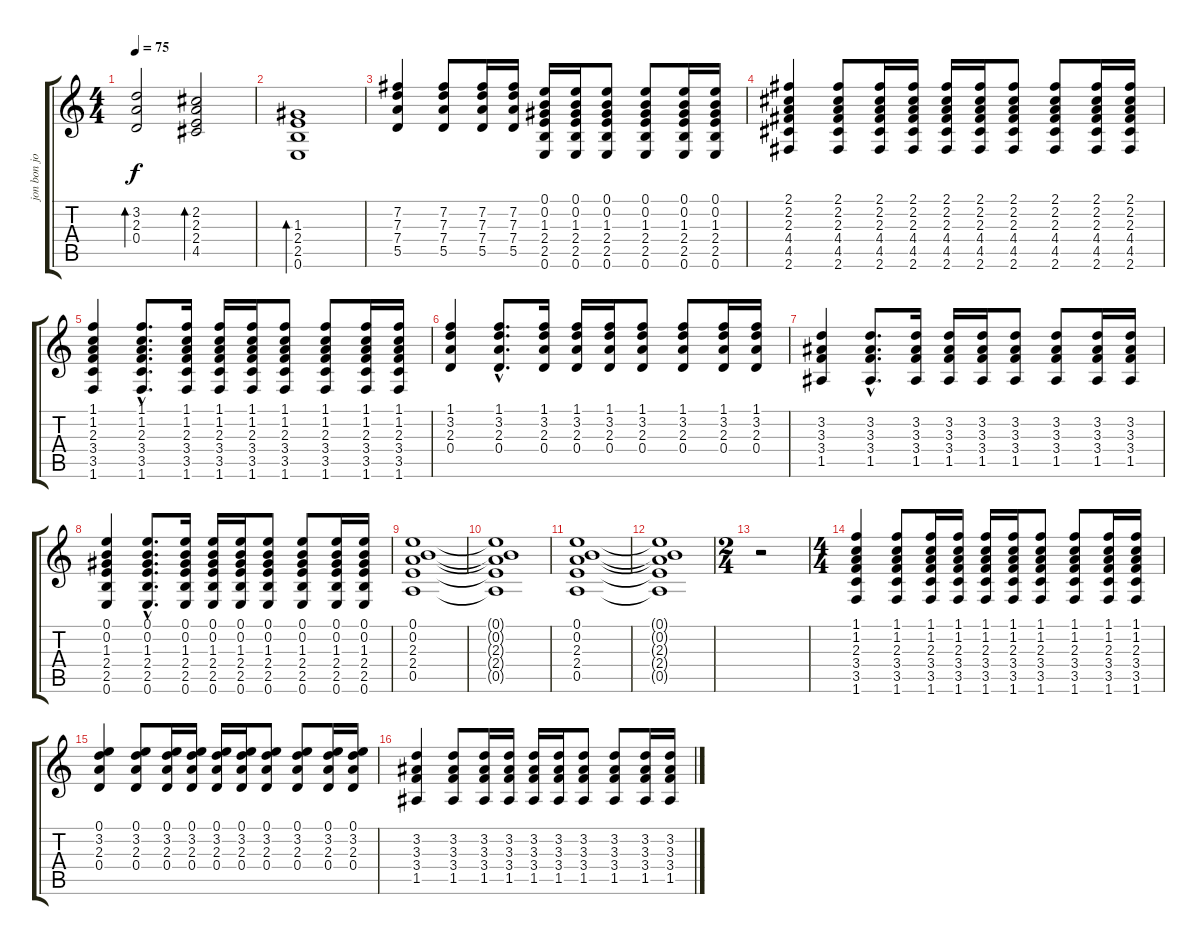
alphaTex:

\track ("jon bon jovi" "jon bon jo") {instrument acousticguitarsteel}
\staff {score tabs}
\tuning (E4 B3 G3 D3 A2 E2) {hide}
\ts (4 4)
\tempo 75
\clef g2
\ks c
(3.2 2.3 0.4).2{bd 60 dy f} (2.2 2.3 2.4 4.5).2{bd 60} |
(1.3 2.4 2.5 0.6).1{bd 60} |
(7.2 7.3 7.4 5.5).4 (7.2 7.3 7.4 5.5).8 (7.2 7.3 7.4 5.5).16 (7.2 7.3 7.4 5.5).16 (0.1 0.2 1.3 2.4 2.5 0.6).16 (0.1 0.2 1.3 2.4 2.5 0.6).16 (0.1 0.2 1.3 2.4 2.5 0.6).8 (0.1 0.2 1.3 2.4 2.5 0.6).8 (0.1 0.2 1.3 2.4 2.5 0.6).16 (0.1 0.2 1.3 2.4 2.5 0.6).16 |
(2.1 2.2 2.3 4.4 4.5 2.6).4 (2.1 2.2 2.3 4.4 4.5 2.6).8 (2.1 2.2 2.3 4.4 4.5 2.6).16 (2.1 2.2 2.3 4.4 4.5 2.6).16 (2.1 2.2 2.3 4.4 4.5 2.6).16 (2.1 2.2 2.3 4.4 4.5 2.6).16 (2.1 2.2 2.3 4.4 4.5 2.6).8 (2.1 2.2 2.3 4.4 4.5 2.6).8 (2.1 2.2 2.3 4.4 4.5 2.6).16 (2.1 2.2 2.3 4.4 4.5 2.6).16 |
(1.1 1.2 2.3 3.4 3.5 1.6).4 (1.1{hac} 1.2{hac} 2.3{hac} 3.4{hac} 3.5{hac} 1.6{hac}).8{d} (1.1 1.2 2.3 3.4 3.5 1.6).16 (1.1 1.2 2.3 3.4 3.5 1.6).16 (1.1 1.2 2.3 3.4 3.5 1.6).16 (1.1 1.2 2.3 3.4 3.5 1.6).8 (1.1 1.2 2.3 3.4 3.5 1.6).8 (1.1 1.2 2.3 3.4 3.5 1.6).16 (1.1 1.2 2.3 3.4 3.5 1.6).16 |
(1.1 3.2 2.3 0.4).4 (1.1{hac} 3.2{hac} 2.3{hac} 0.4{hac}).8{d} (1.1 3.2 2.3 0.4).16 (1.1 3.2 2.3 0.4).16 (1.1 3.2 2.3 0.4).16 (1.1 3.2 2.3 0.4).8 (1.1 3.2 2.3 0.4).8 (1.1 3.2 2.3 0.4).16 (1.1 3.2 2.3 0.4).16 |
(3.2 3.3 3.4 1.5).4 (3.2{hac} 3.3{hac} 3.4{hac} 1.5{hac}).8{d} (3.2 3.3 3.4 1.5).16 (3.2 3.3 3.4 1.5).16 (3.2 3.3 3.4 1.5).16 (3.2 3.3 3.4 1.5).8 (3.2 3.3 3.4 1.5).8 (3.2 3.3 3.4 1.5).16 (3.2 3.3 3.4 1.5).16 |
(0.1 0.2 1.3 2.4 2.5 0.6).4 (0.1{hac} 0.2{hac} 1.3{hac} 2.4{hac} 2.5{hac} 0.6{hac}).8{d} (0.1 0.2 1.3 2.4 2.5 0.6).16 (0.1 0.2 1.3 2.4 2.5 0.6).16 (0.1 0.2 1.3 2.4 2.5 0.6).16 (0.1 0.2 1.3 2.4 2.5 0.6).8 (0.1 0.2 1.3 2.4 2.5 0.6).8 (0.1 0.2 1.3 2.4 2.5 0.6).16 (0.1 0.2 1.3 2.4 2.5 0.6).16 |
(0.1 0.2 2.3 2.4 0.5).1 |
(0.1{t} 0.2{t} 2.3{t} 2.4{t} 0.5{t}).1 |
(0.1 0.2 2.3 2.4 0.5).1 |
(0.1{t} 0.2{t} 2.3{t} 2.4{t} 0.5{t}).1 |
\ts (2 4)
r.2 |
\ts (4 4)
(1.1 1.2 2.3 3.4 3.5 1.6).4 (1.1 1.2 2.3 3.4 3.5 1.6).8 (1.1 1.2 2.3 3.4 3.5 1.6).16 (1.1 1.2 2.3 3.4 3.5 1.6).16 (1.1 1.2 2.3 3.4 3.5 1.6).16 (1.1 1.2 2.3 3.4 3.5 1.6).16 (1.1 1.2 2.3 3.4 3.5 1.6).8 (1.1 1.2 2.3 3.4 3.5 1.6).8 (1.1 1.2 2.3 3.4 3.5 1.6).16 (1.1 1.2 2.3 3.4 3.5 1.6).16 |
(0.1 3.2 2.3 0.4).4 (0.1 3.2 2.3 0.4).8 (0.1 3.2 2.3 0.4).16 (0.1 3.2 2.3 0.4).16 (0.1 3.2 2.3 0.4).16 (0.1 3.2 2.3 0.4).16 (0.1 3.2 2.3 0.4).8 (0.1 3.2 2.3 0.4).8 (0.1 3.2 2.3 0.4).16 (0.1 3.2 2.3 0.4).16 |
(3.2 3.3 3.4 1.5).4 (3.2 3.3 3.4 1.5).8 (3.2 3.3 3.4 1.5).16 (3.2 3.3 3.4 1.5).16 (3.2 3.3 3.4 1.5).16 (3.2 3.3 3.4 1.5).16 (3.2 3.3 3.4 1.5).8 (3.2 3.3 3.4 1.5).8 (3.2 3.3 3.4 1.5).16 (3.2 3.3 3.4 1.5).16
